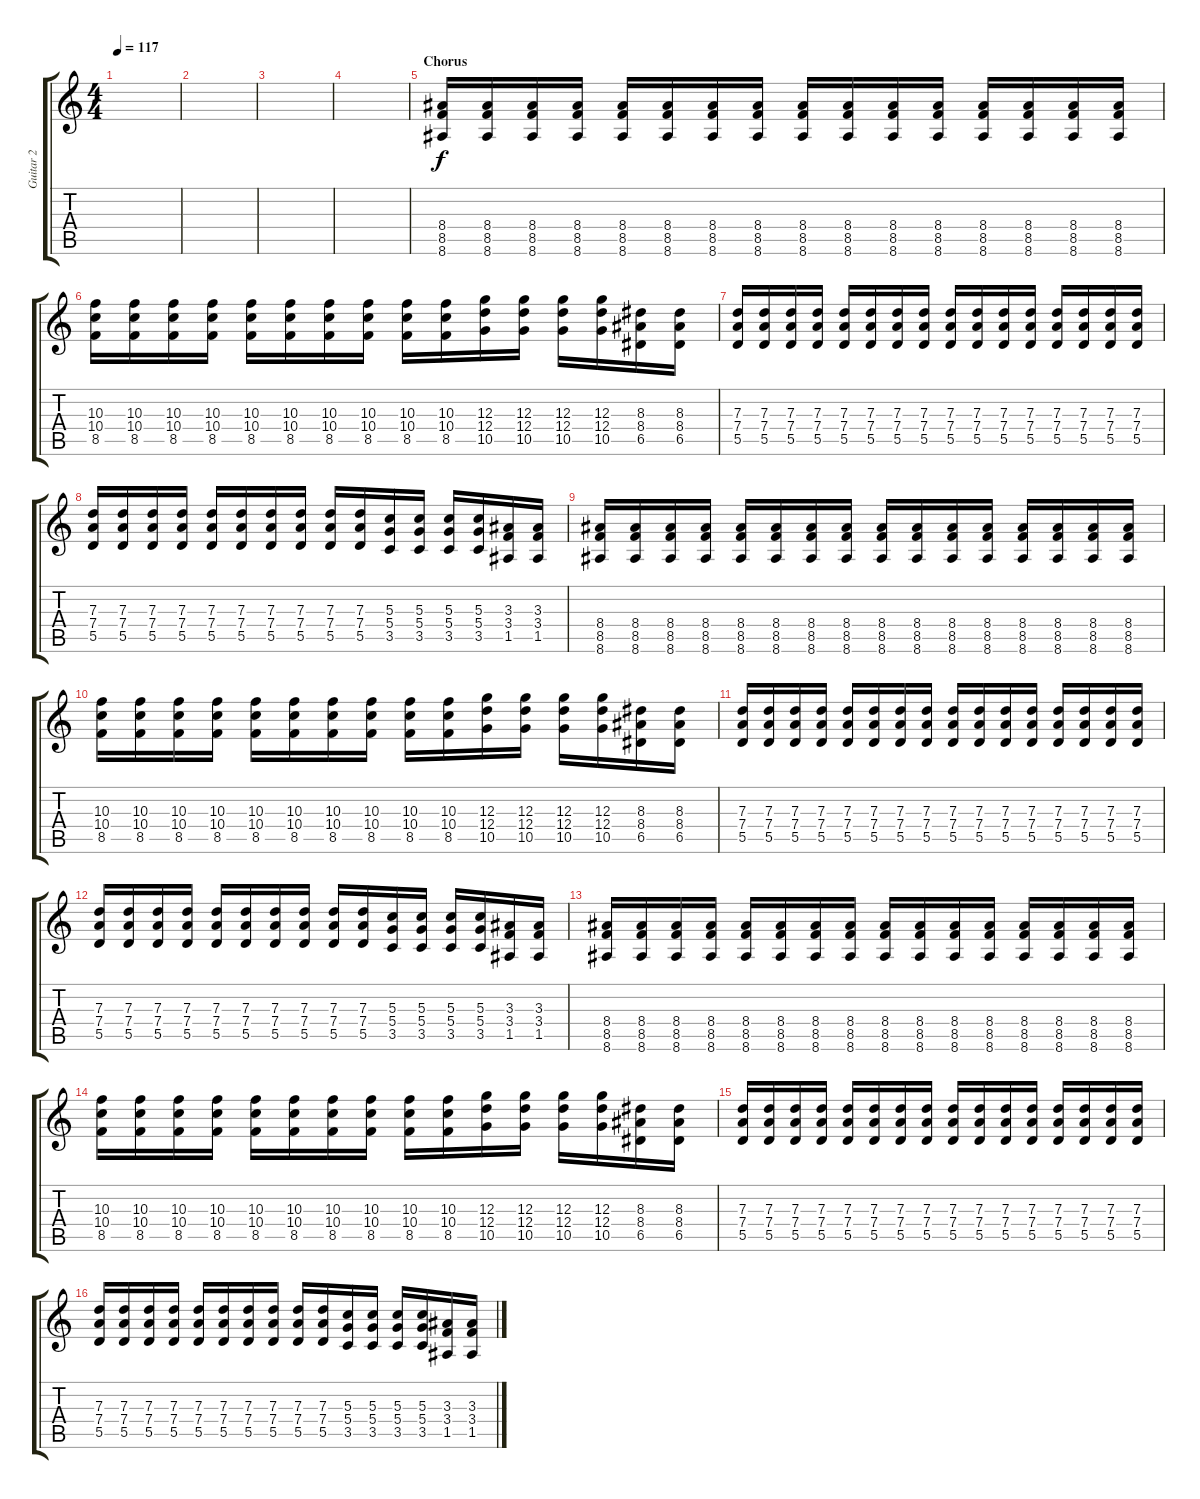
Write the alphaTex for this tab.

\track ("Guitar 2" "Guitar 2") {instrument distortionguitar}
\staff {score tabs}
\tuning (E4 B3 G3 D3 A2 D2) {hide}
\ts (4 4)
\tempo 117
\clef g2
\ks c
|
|
|
|
\section ("" "Chorus")
(8.4 8.5 8.6).16 (8.4 8.5 8.6).16 (8.4 8.5 8.6).16 (8.4 8.5 8.6).16 (8.4 8.5 8.6).16 (8.4 8.5 8.6).16 (8.4 8.5 8.6).16 (8.4 8.5 8.6).16 (8.4 8.5 8.6).16 (8.4 8.5 8.6).16 (8.4 8.5 8.6).16 (8.4 8.5 8.6).16 (8.4 8.5 8.6).16 (8.4 8.5 8.6).16 (8.4 8.5 8.6).16 (8.4 8.5 8.6).16 |
(10.3 10.4 8.5).16 (10.3 10.4 8.5).16 (10.3 10.4 8.5).16 (10.3 10.4 8.5).16 (10.3 10.4 8.5).16 (10.3 10.4 8.5).16 (10.3 10.4 8.5).16 (10.3 10.4 8.5).16 (10.3 10.4 8.5).16 (10.3 10.4 8.5).16 (12.3 12.4 10.5).16 (12.3 12.4 10.5).16 (12.3 12.4 10.5).16 (12.3 12.4 10.5).16 (8.3 8.4 6.5).16 (8.3 8.4 6.5).16 |
(7.3 7.4 5.5).16 (7.3 7.4 5.5).16 (7.3 7.4 5.5).16 (7.3 7.4 5.5).16 (7.3 7.4 5.5).16 (7.3 7.4 5.5).16 (7.3 7.4 5.5).16 (7.3 7.4 5.5).16 (7.3 7.4 5.5).16 (7.3 7.4 5.5).16 (7.3 7.4 5.5).16 (7.3 7.4 5.5).16 (7.3 7.4 5.5).16 (7.3 7.4 5.5).16 (7.3 7.4 5.5).16 (7.3 7.4 5.5).16 |
(7.3 7.4 5.5).16 (7.3 7.4 5.5).16 (7.3 7.4 5.5).16 (7.3 7.4 5.5).16 (7.3 7.4 5.5).16 (7.3 7.4 5.5).16 (7.3 7.4 5.5).16 (7.3 7.4 5.5).16 (7.3 7.4 5.5).16 (7.3 7.4 5.5).16 (5.3 5.4 3.5).16 (5.3 5.4 3.5).16 (5.3 5.4 3.5).16 (5.3 5.4 3.5).16 (3.3 3.4 1.5).16 (3.3 3.4 1.5).16 |
(8.4 8.5 8.6).16 (8.4 8.5 8.6).16 (8.4 8.5 8.6).16 (8.4 8.5 8.6).16 (8.4 8.5 8.6).16 (8.4 8.5 8.6).16 (8.4 8.5 8.6).16 (8.4 8.5 8.6).16 (8.4 8.5 8.6).16 (8.4 8.5 8.6).16 (8.4 8.5 8.6).16 (8.4 8.5 8.6).16 (8.4 8.5 8.6).16 (8.4 8.5 8.6).16 (8.4 8.5 8.6).16 (8.4 8.5 8.6).16 |
(10.3 10.4 8.5).16 (10.3 10.4 8.5).16 (10.3 10.4 8.5).16 (10.3 10.4 8.5).16 (10.3 10.4 8.5).16 (10.3 10.4 8.5).16 (10.3 10.4 8.5).16 (10.3 10.4 8.5).16 (10.3 10.4 8.5).16 (10.3 10.4 8.5).16 (12.3 12.4 10.5).16 (12.3 12.4 10.5).16 (12.3 12.4 10.5).16 (12.3 12.4 10.5).16 (8.3 8.4 6.5).16 (8.3 8.4 6.5).16 |
(7.3 7.4 5.5).16 (7.3 7.4 5.5).16 (7.3 7.4 5.5).16 (7.3 7.4 5.5).16 (7.3 7.4 5.5).16 (7.3 7.4 5.5).16 (7.3 7.4 5.5).16 (7.3 7.4 5.5).16 (7.3 7.4 5.5).16 (7.3 7.4 5.5).16 (7.3 7.4 5.5).16 (7.3 7.4 5.5).16 (7.3 7.4 5.5).16 (7.3 7.4 5.5).16 (7.3 7.4 5.5).16 (7.3 7.4 5.5).16 |
(7.3 7.4 5.5).16 (7.3 7.4 5.5).16 (7.3 7.4 5.5).16 (7.3 7.4 5.5).16 (7.3 7.4 5.5).16 (7.3 7.4 5.5).16 (7.3 7.4 5.5).16 (7.3 7.4 5.5).16 (7.3 7.4 5.5).16 (7.3 7.4 5.5).16 (5.3 5.4 3.5).16 (5.3 5.4 3.5).16 (5.3 5.4 3.5).16 (5.3 5.4 3.5).16 (3.3 3.4 1.5).16 (3.3 3.4 1.5).16 |
(8.4 8.5 8.6).16 (8.4 8.5 8.6).16 (8.4 8.5 8.6).16 (8.4 8.5 8.6).16 (8.4 8.5 8.6).16 (8.4 8.5 8.6).16 (8.4 8.5 8.6).16 (8.4 8.5 8.6).16 (8.4 8.5 8.6).16 (8.4 8.5 8.6).16 (8.4 8.5 8.6).16 (8.4 8.5 8.6).16 (8.4 8.5 8.6).16 (8.4 8.5 8.6).16 (8.4 8.5 8.6).16 (8.4 8.5 8.6).16 |
(10.3 10.4 8.5).16 (10.3 10.4 8.5).16 (10.3 10.4 8.5).16 (10.3 10.4 8.5).16 (10.3 10.4 8.5).16 (10.3 10.4 8.5).16 (10.3 10.4 8.5).16 (10.3 10.4 8.5).16 (10.3 10.4 8.5).16 (10.3 10.4 8.5).16 (12.3 12.4 10.5).16 (12.3 12.4 10.5).16 (12.3 12.4 10.5).16 (12.3 12.4 10.5).16 (8.3 8.4 6.5).16 (8.3 8.4 6.5).16 |
(7.3 7.4 5.5).16 (7.3 7.4 5.5).16 (7.3 7.4 5.5).16 (7.3 7.4 5.5).16 (7.3 7.4 5.5).16 (7.3 7.4 5.5).16 (7.3 7.4 5.5).16 (7.3 7.4 5.5).16 (7.3 7.4 5.5).16 (7.3 7.4 5.5).16 (7.3 7.4 5.5).16 (7.3 7.4 5.5).16 (7.3 7.4 5.5).16 (7.3 7.4 5.5).16 (7.3 7.4 5.5).16 (7.3 7.4 5.5).16 |
(7.3 7.4 5.5).16 (7.3 7.4 5.5).16 (7.3 7.4 5.5).16 (7.3 7.4 5.5).16 (7.3 7.4 5.5).16 (7.3 7.4 5.5).16 (7.3 7.4 5.5).16 (7.3 7.4 5.5).16 (7.3 7.4 5.5).16 (7.3 7.4 5.5).16 (5.3 5.4 3.5).16 (5.3 5.4 3.5).16 (5.3 5.4 3.5).16 (5.3 5.4 3.5).16 (3.3 3.4 1.5).16 (3.3 3.4 1.5).16
